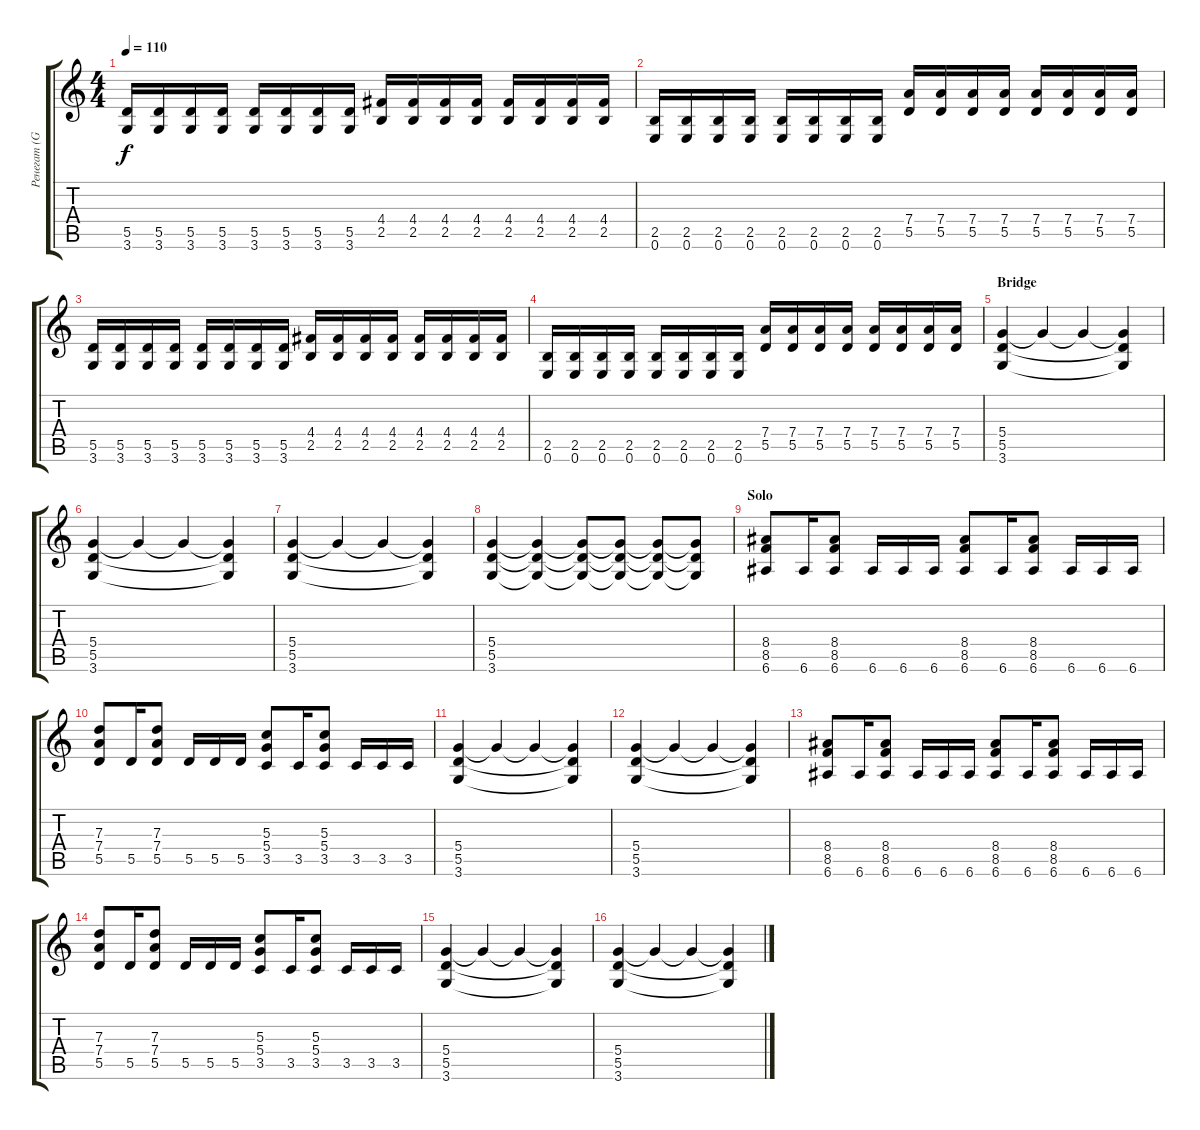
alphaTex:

\track ("Ренегат (Guitar 2)" "Ренегат (G") {instrument distortionguitar}
\staff {score tabs}
\tuning (E4 B3 G3 D3 A2 E2) {hide}
\ts (4 4)
\tempo 110
\clef g2
\ks c
(5.5 3.6).16{dy f} (5.5 3.6).16 (5.5 3.6).16 (5.5 3.6).16 (5.5 3.6).16 (5.5 3.6).16 (5.5 3.6).16 (5.5 3.6).16 (4.4 2.5).16 (4.4 2.5).16 (4.4 2.5).16 (4.4 2.5).16 (4.4 2.5).16 (4.4 2.5).16 (4.4 2.5).16 (4.4 2.5).16 |
(2.5 0.6).16 (2.5 0.6).16 (2.5 0.6).16 (2.5 0.6).16 (2.5 0.6).16 (2.5 0.6).16 (2.5 0.6).16 (2.5 0.6).16 (7.4 5.5).16 (7.4 5.5).16 (7.4 5.5).16 (7.4 5.5).16 (7.4 5.5).16 (7.4 5.5).16 (7.4 5.5).16 (7.4 5.5).16 |
(5.5 3.6).16 (5.5 3.6).16 (5.5 3.6).16 (5.5 3.6).16 (5.5 3.6).16 (5.5 3.6).16 (5.5 3.6).16 (5.5 3.6).16 (4.4 2.5).16 (4.4 2.5).16 (4.4 2.5).16 (4.4 2.5).16 (4.4 2.5).16 (4.4 2.5).16 (4.4 2.5).16 (4.4 2.5).16 |
(2.5 0.6).16 (2.5 0.6).16 (2.5 0.6).16 (2.5 0.6).16 (2.5 0.6).16 (2.5 0.6).16 (2.5 0.6).16 (2.5 0.6).16 (7.4 5.5).16 (7.4 5.5).16 (7.4 5.5).16 (7.4 5.5).16 (7.4 5.5).16 (7.4 5.5).16 (7.4 5.5).16 (7.4 5.5).16 |
\section ("" "Bridge")
(5.4 5.5 3.6).4 5.4{t}.4 5.4{t}.4 (5.4{t} 5.5{t} 3.6{t}).4 |
(5.4 5.5 3.6).4 5.4{t}.4 5.4{t}.4 (5.4{t} 5.5{t} 3.6{t}).4 |
(5.4 5.5 3.6).4 5.4{t}.4 5.4{t}.4 (5.4{t} 5.5{t} 3.6{t}).4 |
(5.4 5.5 3.6).4 (5.4{t} 5.5{t} 3.6{t}).4 (5.4{t} 5.5{t} 3.6{t}).8 (5.4{t} 5.5{t} 3.6{t}).8 (5.4{t} 5.5{t} 3.6{t}).8 (5.4{t} 5.5{t} 3.6{t}).8 |
\section ("" "Solo")
(8.4 8.5 6.6).8 6.6.16 (8.4 8.5 6.6).8 6.6.16 6.6.16 6.6.16 (8.4 8.5 6.6).8 6.6.16 (8.4 8.5 6.6).8 6.6.16 6.6.16 6.6.16 |
(7.3 7.4 5.5).8 5.5.16 (7.3 7.4 5.5).8 5.5.16 5.5.16 5.5.16 (5.3 5.4 3.5).8 3.5.16 (5.3 5.4 3.5).8 3.5.16 3.5.16 3.5.16 |
(5.4 5.5 3.6).4 5.4{t}.4 5.4{t}.4 (5.4{t} 5.5{t} 3.6{t}).4 |
(5.4 5.5 3.6).4 5.4{t}.4 5.4{t}.4 (5.4{t} 5.5{t} 3.6{t}).4 |
(8.4 8.5 6.6).8 6.6.16 (8.4 8.5 6.6).8 6.6.16 6.6.16 6.6.16 (8.4 8.5 6.6).8 6.6.16 (8.4 8.5 6.6).8 6.6.16 6.6.16 6.6.16 |
(7.3 7.4 5.5).8 5.5.16 (7.3 7.4 5.5).8 5.5.16 5.5.16 5.5.16 (5.3 5.4 3.5).8 3.5.16 (5.3 5.4 3.5).8 3.5.16 3.5.16 3.5.16 |
(5.4 5.5 3.6).4 5.4{t}.4 5.4{t}.4 (5.4{t} 5.5{t} 3.6{t}).4 |
(5.4 5.5 3.6).4 5.4{t}.4 5.4{t}.4 (5.4{t} 5.5{t} 3.6{t}).4
